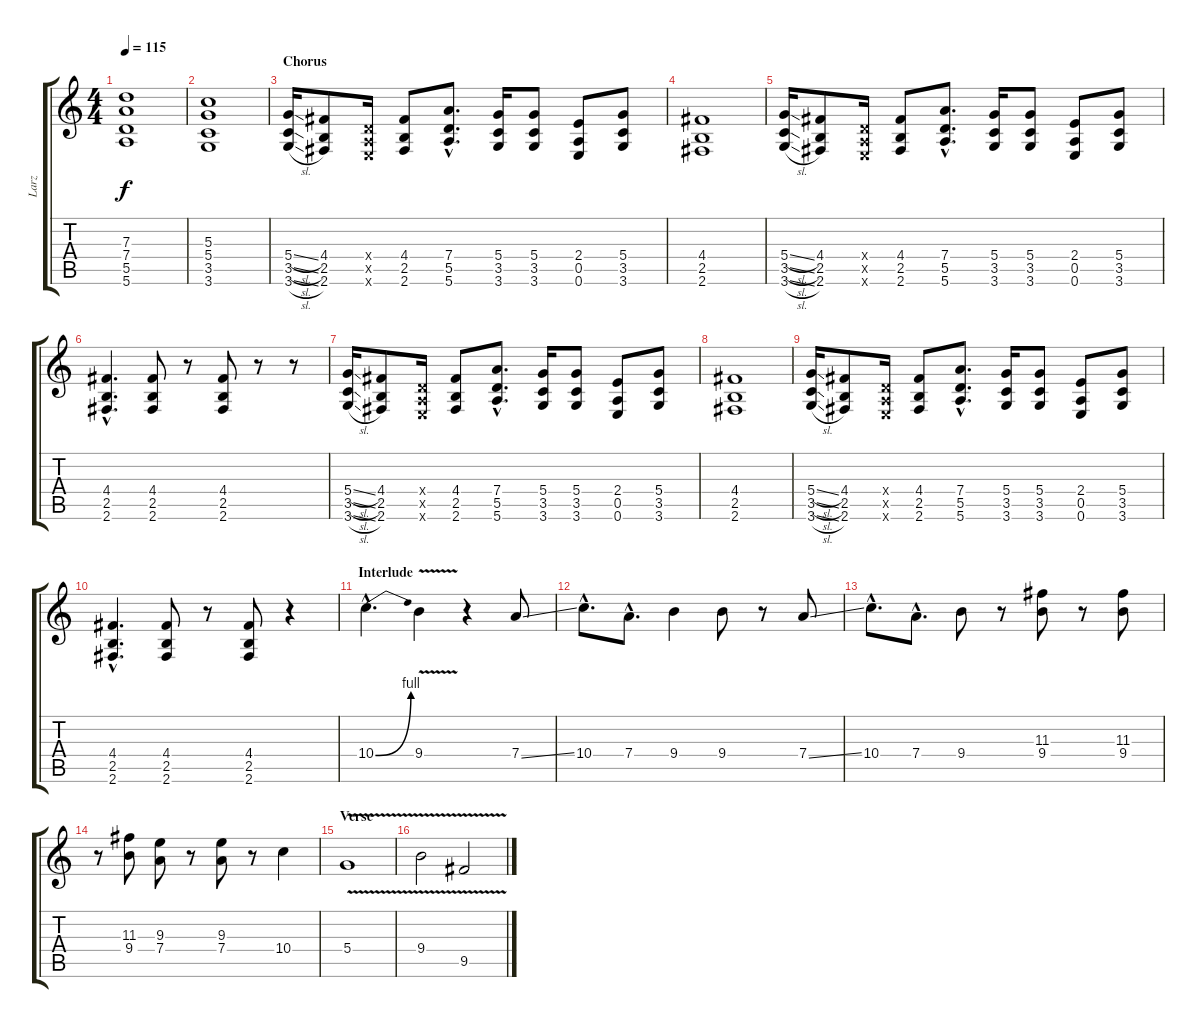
\track ("Larz" "Larz") {instrument distortionguitar}
\staff {score tabs}
\tuning (E4 B3 G3 D3 A2 E2) {hide}
\ts (4 4)
\tempo 115
\clef g2
\ks c
(7.3 7.4 5.5 5.6).1{dy f} |
(5.3 5.4 3.5 3.6).1 |
\section ("" "Chorus")
(5.4{sl} 3.5{sl} 3.6{sl}).16 (4.4 2.5 2.6).8 (0.4{x} 0.5{x} 0.6{x}).16 (4.4 2.5 2.6).8 (7.4{hac} 5.5{hac} 5.6{hac}).8{d} (5.4 3.5 3.6).16 (5.4 3.5 3.6).8 (2.4 0.5 0.6).8 (5.4 3.5 3.6).8 |
(4.4 2.5 2.6).1 |
(5.4{sl} 3.5{sl} 3.6{sl}).16 (4.4 2.5 2.6).8 (0.4{x} 0.5{x} 0.6{x}).16 (4.4 2.5 2.6).8 (7.4{hac} 5.5{hac} 5.6{hac}).8{d} (5.4 3.5 3.6).16 (5.4 3.5 3.6).8 (2.4 0.5 0.6).8 (5.4 3.5 3.6).8 |
(4.4{hac} 2.5{hac} 2.6{hac}).4{d} (4.4 2.5 2.6).8 r.8 (4.4 2.5 2.6).8 r.8 r.8 |
(5.4{sl} 3.5{sl} 3.6{sl}).16 (4.4 2.5 2.6).8 (0.4{x} 0.5{x} 0.6{x}).16 (4.4 2.5 2.6).8 (7.4{hac} 5.5{hac} 5.6{hac}).8{d} (5.4 3.5 3.6).16 (5.4 3.5 3.6).8 (2.4 0.5 0.6).8 (5.4 3.5 3.6).8 |
(4.4 2.5 2.6).1 |
(5.4{sl} 3.5{sl} 3.6{sl}).16 (4.4 2.5 2.6).8 (0.4{x} 0.5{x} 0.6{x}).16 (4.4 2.5 2.6).8 (7.4{hac} 5.5{hac} 5.6{hac}).8{d} (5.4 3.5 3.6).16 (5.4 3.5 3.6).8 (2.4 0.5 0.6).8 (5.4 3.5 3.6).8 |
(4.4{hac} 2.5{hac} 2.6{hac}).4{d} (4.4 2.5 2.6).8 r.8 (4.4 2.5 2.6).8 r.4 |
\section ("" "Interlude")
10.4{be (bend 0 0 60 4) hac}.4{d} 9.4{v}.4 r.4 7.4{ss}.8 |
10.4{hac}.8{d} 7.4{hac}.8{d} 9.4.4 9.4.8 r.8 7.4{ss}.8 |
10.4{hac}.8{d} 7.4{hac}.8{d} 9.4.8 r.8 (11.3 9.4).8 r.8 (11.3 9.4).8 |
r.8 (11.3 9.4).8 (9.3 7.4).8 r.8 (9.3 7.4).8 r.8 10.4.4 |
\section ("" "Verse")
5.4{v}.1 |
9.4{v}.2 9.5{v}.2
